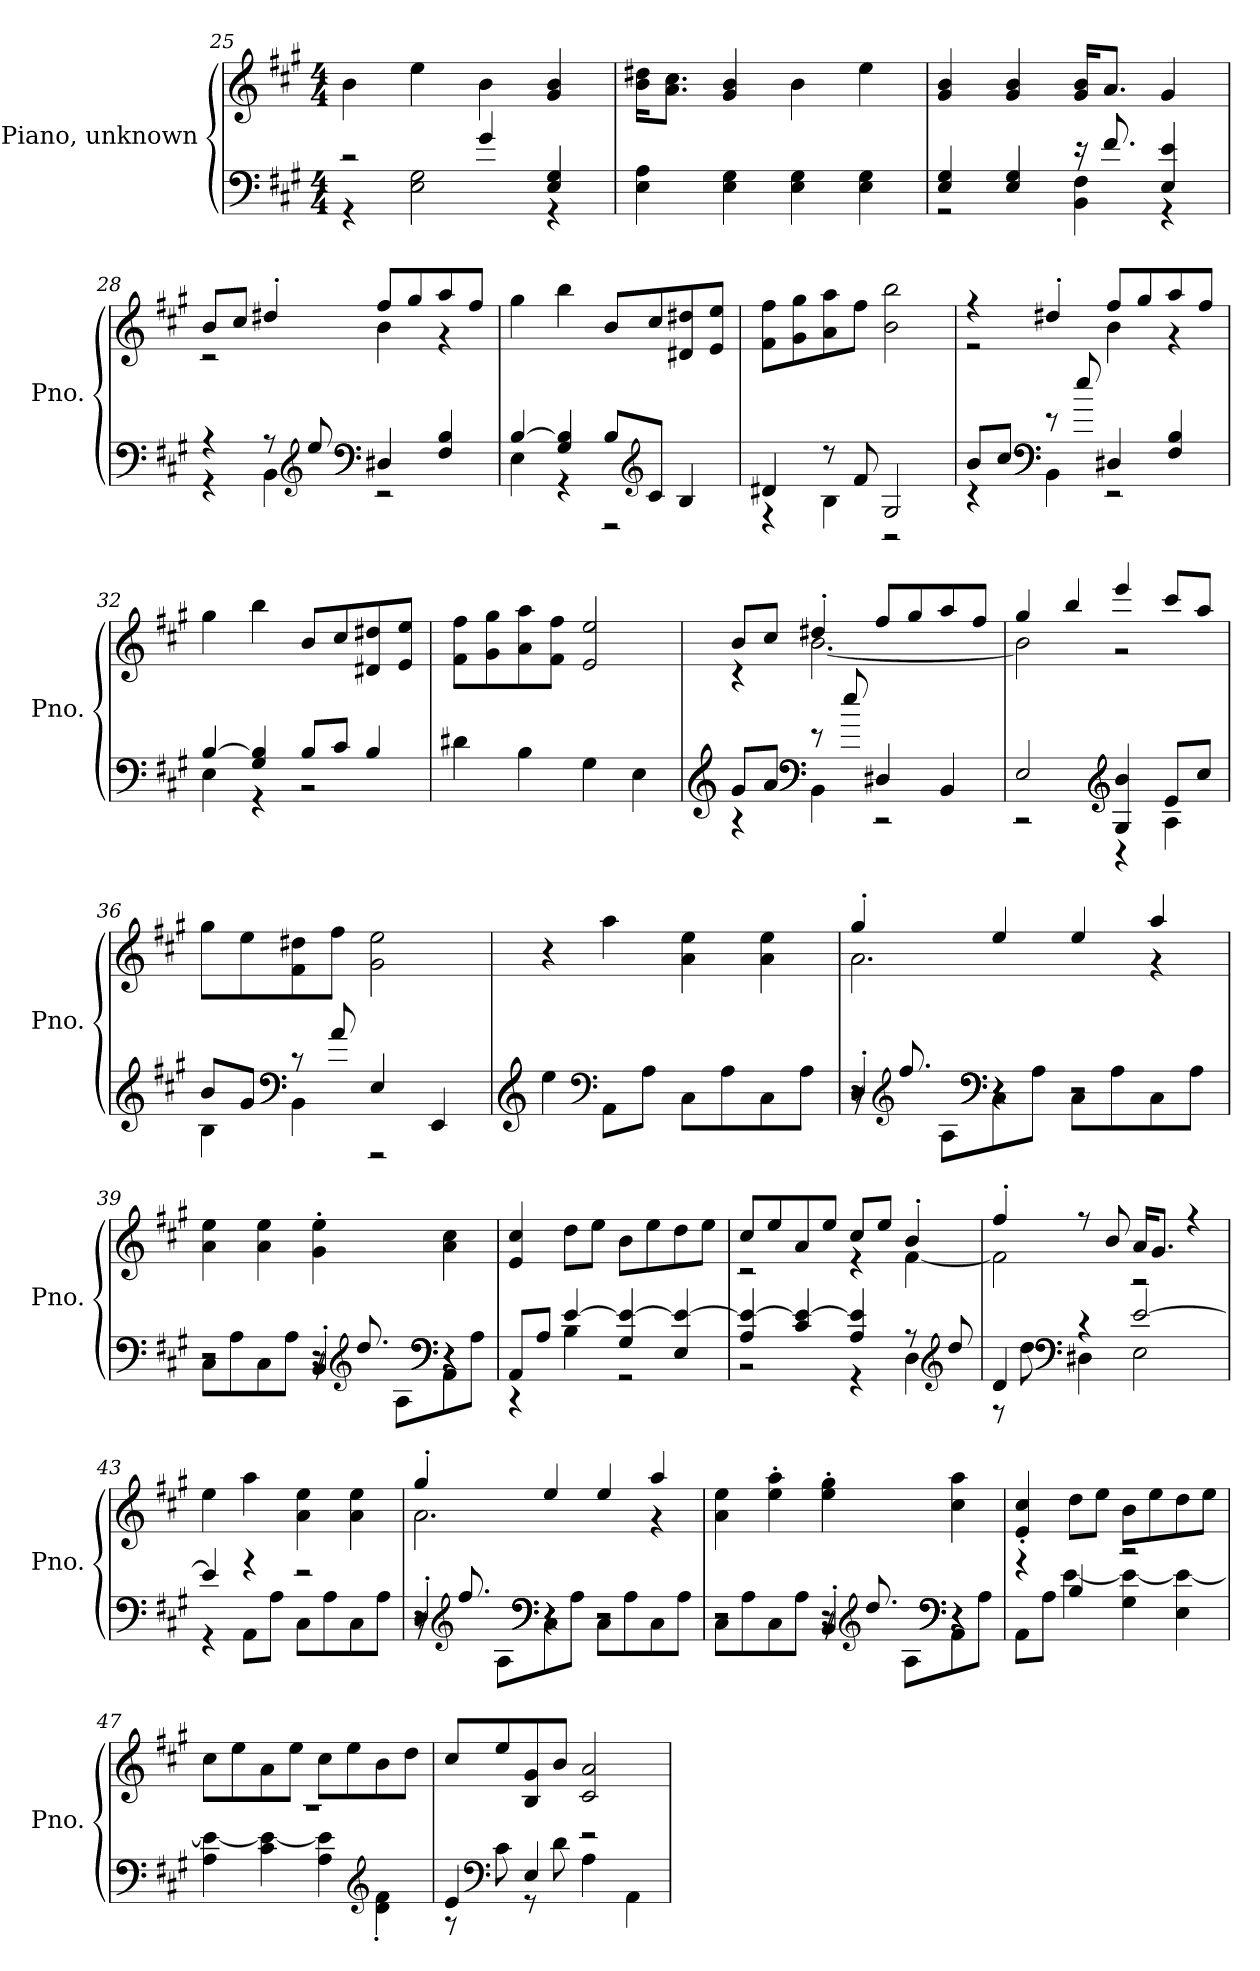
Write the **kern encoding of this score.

**kern	**kern
*part1	*part1
*staff2	*staff1
*I"Piano, unknown	*
*I'Pno.	*
*clefF4	*clefG2
*k[f#c#g#]	*k[f#c#g#]
*M4/4	*M4/4
=25	=25
*^	*
2r	4r	4b\
.	2E\ 2G#\	4ee\
4g#/	.	4b\
4E/ 4G#/	4r	4g#/ 4b/
*v	*v	*
=26	=26
4E\ 4A\	16b\ 16dd#X\KL
.	8.a\ 8.cc#\J
4E\ 4G#\	4g#/ 4b/
4E\ 4G#\	4b\
4E\ 4G#\	4ee\
=27	=27
*^	*
4E/ 4G#/	2r	4g#/ 4b/
4E/ 4G#/	.	4g#/ 4b/
16r	4BB\ 4F#\	16g#/ 16b/KL
8.f#/	.	8.a/J
4E/ 4e/	4r	4g#/
=28	=28	=28
*	*	*^
4r	4r	8b/L	2r
.	.	8cc#/J	.
8r	4BB\	4dd#X'/	.
*clefG2	*	*	*
8ee/	.	.	.
*clefF4	*	*	*
4D#X/	2r	8ff#/L	4b\
.	.	8gg#/	.
4F#/ 4B/	.	8aa/	4r
.	.	8ff#/J	.
*	*	*v	*v
!!LO:PB:g=z
=29	=29	=29
[4B/	4E\	4gg#\
4G#/ 4B/]	4r	4bb\
8B/L	2r	8b/L
*clefG2	*	*
8c#/J	.	8cc#/
4B/	.	8d#X/ 8dd#X/
.	.	8e/ 8ee/J
=30	=30	=30
4d#X/	4r	8f#\ 8ff#\L
.	.	8g#\ 8gg#\
8r	4B\	8a\ 8aa\
8f#/	.	8ff#\J
2G#/	2r	2b\ 2bb\
=31	=31	=31
*	*	*^
8b/L	4r	4r	2r
8cc#/J	.	.	.
*clefF4	*	*	*
8r	4BB\	4dd#X'/	.
8ee/	.	.	.
4D#X/	2r	8ff#/L	4b\
.	.	8gg#/	.
4F#/ 4B/	.	8aa/	4r
.	.	8ff#/J	.
*	*	*v	*v
=32	=32	=32
[4B/	4E\	4gg#\
4G#/ 4B/]	4r	4bb\
8B/L	2r	8b/L
8c#/J	.	8cc#/
4B/	.	8d#X/ 8dd#X/
.	.	8e/ 8ee/J
*v	*v	*
=33	=33
4d#X\	8f#\ 8ff#\L
.	8g#\ 8gg#\
4B\	8a\ 8aa\
.	8f#\ 8ff#\J
4G#\	2e/ 2ee/
4E\	.
!!LO:LB:g=z
=34	=34
*clefG2	*
*^	*^
8g#/L	4r	8b/L	4r
8a/J	.	8cc#/J	.
*clefF4	*	*	*
8r	4BB\	4dd#X'/	[2.b\
8ee/	.	.	.
4D#X/	2r	8ff#/L	.
.	.	8gg#/	.
4BB/	.	8aa/	.
.	.	8ff#/J	.
=35	=35	=35	=35
2E/	2r	4gg#/	2b\]
.	.	4bb/	.
*clefG2	*	*	*
4G#/ 4b/	4r	4eee/	2r
8e/L	4A\	8ccc#/L	.
8cc#/J	.	8aa/J	.
*	*	*v	*v
=36	=36	=36
8b/L	4B\	8gg#\L
8g#/J	.	8ee\
*clefF4	*	*
8r	4BB\	8f#\ 8dd#X\
8a/	.	8ff#\J
4E/	2r	2g#\ 2ee\
4EE/	.	.
*v	*v	*
=37	=37
*clefG2	*
4ee\	4r
*clefF4	*
8AA\L	4aa\
8A\J	.
8C#\L	4a\ 4ee\
8A\	.
8C#\	4a\ 4ee\
8A\J	.
!!LO:LB:g=z
=38	=38
*^	*^
*	*^	*	*
16r	8r	4D'/	4gg#'/	2.a\
*clefG2	*	*	*	*
8.ff#/	.	.	.	.
.	8A\L	.	.	.
*clefF4	*	*	*	*
4r	8C#\	4r	4ee/	.
.	8A\J	.	.	.
2r	8C#\L	2r	4ee/	.
.	8A\	.	.	.
.	8C#\	.	4aa/	4r
.	8A\J	.	.	.
*	*	*	*v	*v
=39	=39	=39	=39
2r	8C#\L	2r	4a\ 4ee\
.	8A\	.	.
.	8C#\	.	4a\ 4ee\
.	8A\J	.	.
16r	8r	4BB'/	4g#\' 4ee\'
*clefG2	*	*	*
8.dd/	.	.	.
.	8A\L	.	.
*clefF4	*	*	*
4r	8AA\	4r	4a\ 4cc#\
.	8A\J	.	.
*	*v	*v	*
=40	=40	=40
8AA/L	4r	4e/ 4cc#/
8A/J	.	.
[4e/	4B\	8dd\L
.	.	8ee\J
4G#/ 4e/_	2r	8b\L
.	.	8ee\
4E/ 4e/_	.	8dd\
.	.	8ee\J
!!LO:LB:g=z
=41	=41	=41
*	*	*^
4A/ 4e/_	2r	8cc#/L	2r
.	.	8ee/	.
4c#/ 4e/_	.	8a/	.
.	.	8ee/J	.
4A/ 4e/]	4r	8cc#/L	4r
.	.	8ee/J	.
8r	4D\	4b'/	[4f#\
*clefG2	*	*	*
8dd/	.	.	.
=42	=42	=42	=42
4d/	8r	4ff#'/	2f#\]
.	8dd\	.	.
*clefF4	*	*	*
4r	4D#X\	8r	.
.	.	8b/	.
[2e/	2E\	16a/KL	2r
.	.	8.g#/J	.
.	.	4r	.
*	*	*v	*v
=43	=43	=43
4e/]	4r	4ee\
4r	8AA\L	4aa\
.	8A\J	.
2r	8C#\L	4a\ 4ee\
.	8A\	.
.	8C#\	4a\ 4ee\
.	8A\J	.
=44	=44	=44
*	*^	*^
16r	8r	4D'/	4gg#'/	2.a\
*clefG2	*	*	*	*
8.ff#/	.	.	.	.
.	8A\L	.	.	.
*clefF4	*	*	*	*
4r	8C#\	4r	4ee/	.
.	8A\J	.	.	.
2r	8C#\L	2r	4ee/	.
.	8A\	.	.	.
.	8C#\	.	4aa/	4r
.	8A\J	.	.	.
*	*	*	*v	*v
!!LO:LB:g=z
=45	=45	=45	=45
2r	8C#\L	2r	4a\ 4ee\
.	8A\	.	.
.	8C#\	.	4ee\' 4aa\'
.	8A\J	.	.
16r	8r	4BB'/	4ee\' 4gg#\'
*clefG2	*	*	*
8.dd/	.	.	.
.	8A\L	.	.
*clefF4	*	*	*
4r	8AA\	4r	4cc#\ 4aa\
.	8A\J	.	.
*	*v	*v	*
=46	=46	=46
4r	8AA\L	4e/' 4cc#/'
.	8A\J	.
4B/	[4e\	8dd\L
.	.	8ee\J
2r	4G#\ 4e\_	8b\L
.	.	8ee\
.	4E\ 4e\_	8dd\
.	.	8ee\J
=47	=47	=47
1r	4A\ 4e\_	8cc#\L
.	.	8ee\
.	4c#\ 4e\_	8a\
.	.	8ee\J
.	4A\ 4e\]	8cc#\L
.	.	8ee\
*clefG2	*	*
.	4d\' 4f#\'	8b\
.	.	8dd\J
=48	=48	=48
4e/	8r	8cc#/L
*clefF4	*	*
.	8c#\	8ee/
4E/	8r	8B/ 8g#/
.	8d\	8b/J
2r	4A\	2c#/ 2a/
.	4AA\	.
*v	*v	*
=	=
*-	*-
